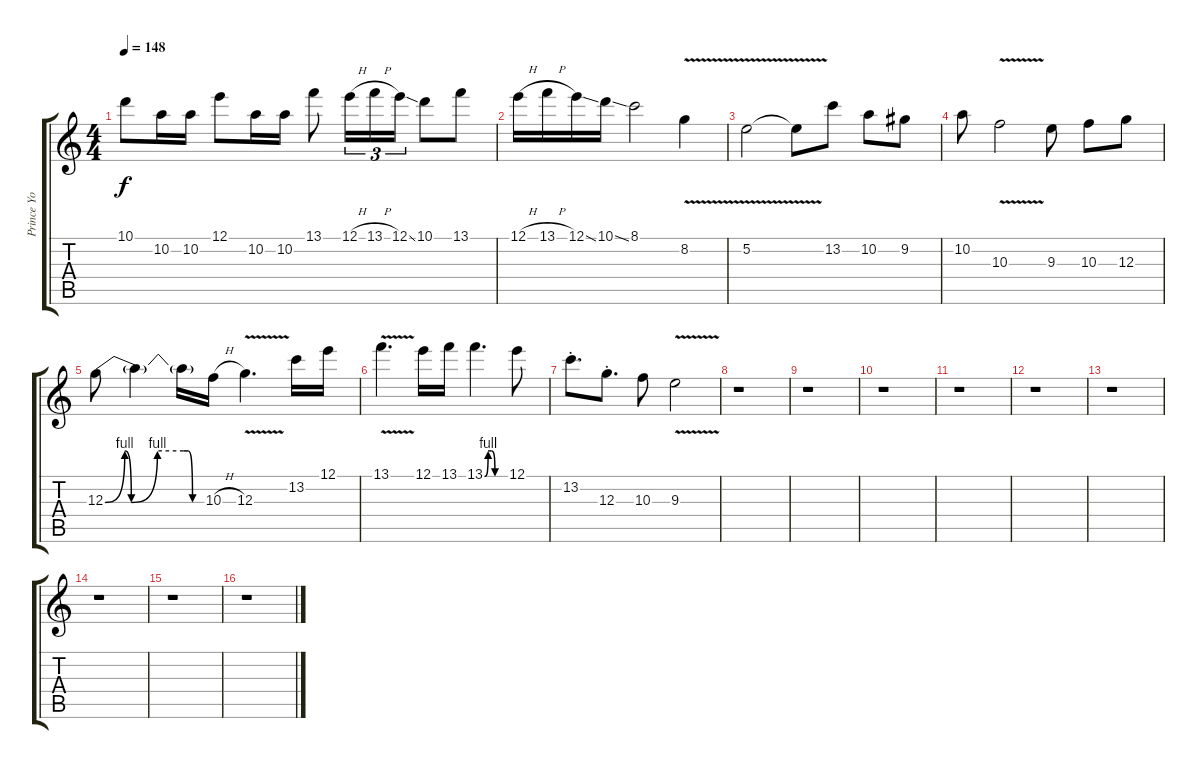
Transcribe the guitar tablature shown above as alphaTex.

\track ("Prince Yo (Lead G2)" "Prince Yo ") {instrument distortionguitar}
\staff {score tabs}
\tuning (E4 B3 G3 D3 A2 E2) {hide}
\ts (4 4)
\tempo 148
\clef g2
\ks c
10.1.8{dy f} 10.2.16 10.2.16 12.1.8 10.2.16 10.2.16 13.1.8 12.1{h}.16{tu (3 2)} 13.1{h}.16{tu (3 2)} 12.1{ss}.16{tu (3 2)} 10.1.8 13.1.8 |
12.1{h}.16 13.1{h}.16 12.1{ss}.16 10.1{ss}.16 8.1.2 8.2{v}.4 |
5.2{v}.2 5.2{t}.8 13.2.8 10.2.8 9.2.8 |
10.2.8 10.3{v}.2 9.3.8 10.3.8 12.3.8 |
12.3{be (custom 0 0 15 4 20 0 40 4 60 4)}.8 12.3{t}.4 12.3{be (custom 0 4 15 4 30 0 60 0) t}.16 10.3{h}.16 12.3{v}.4{d} 13.2.16 12.1.16 |
13.1{v}.4{d} 12.1.16 13.1.16 13.1{be (custom 0 0 10 4 20 4 30 0 60 0)}.4{d} 12.1.8 |
13.2{st}.8{d} 12.3{st}.8{d} 10.3.8 9.3{v}.2 |
r.1 |
r.1 |
r.1 |
r.1 |
r.1 |
r.1 |
r.1 |
r.1 |
r.1
